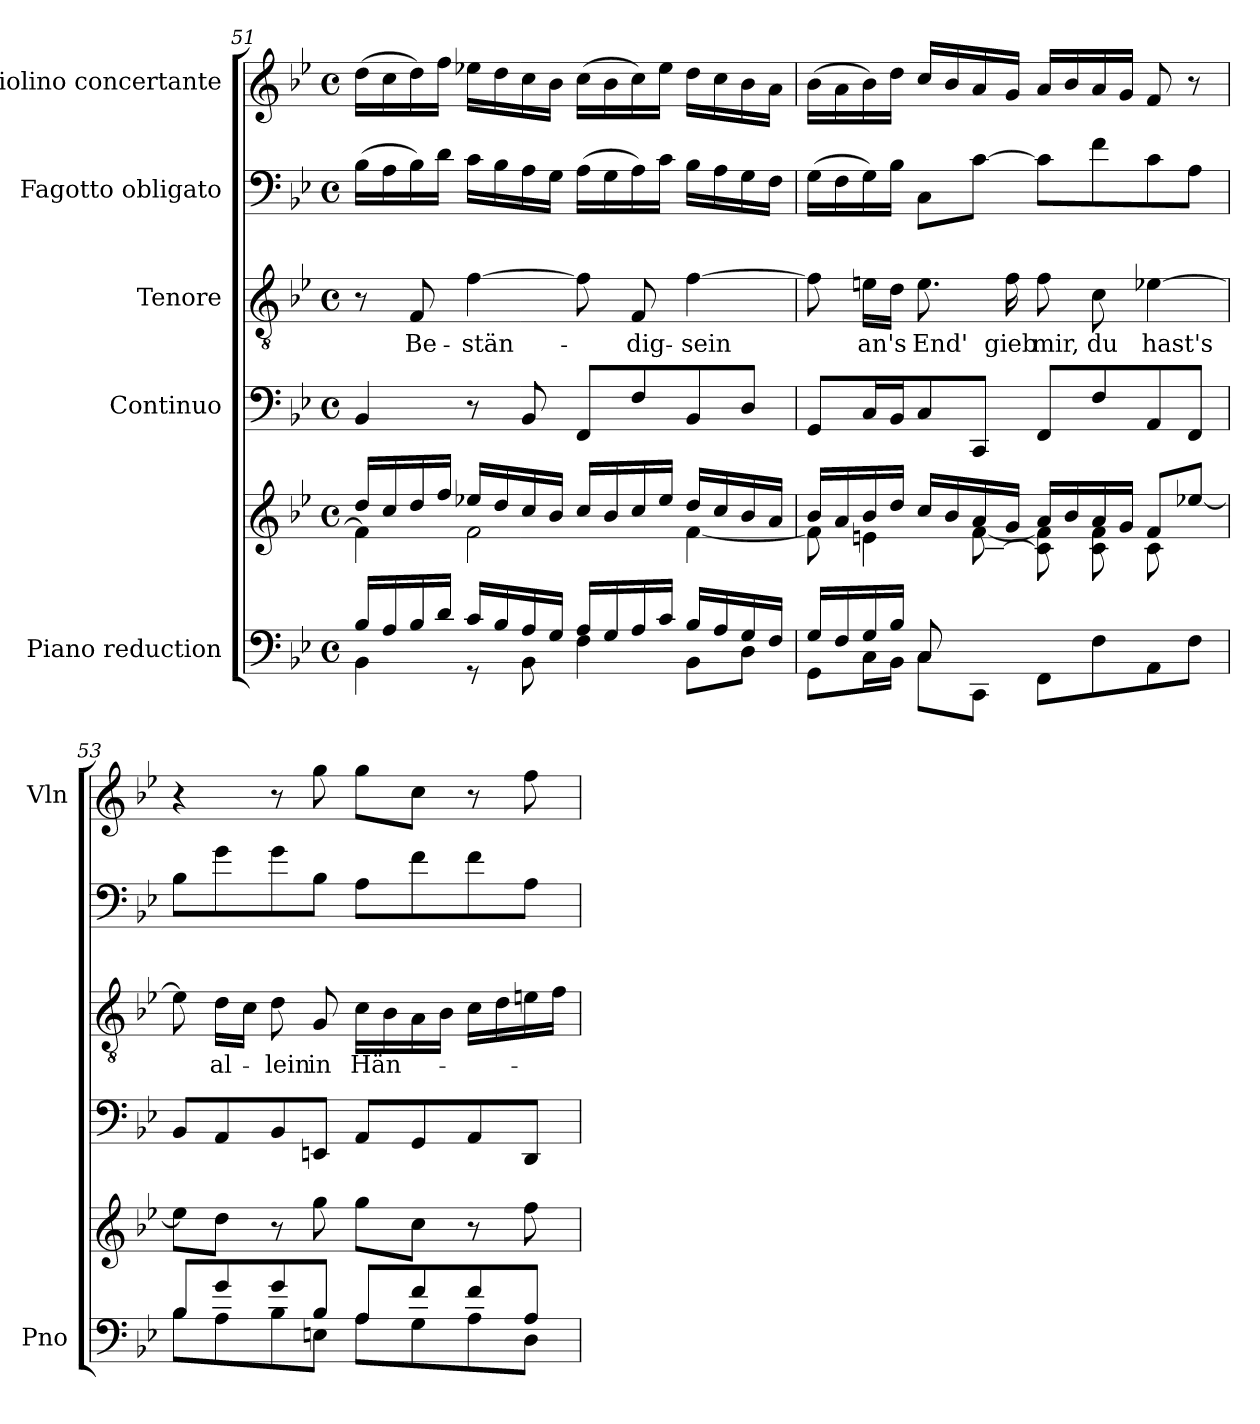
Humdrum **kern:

**kern	**kern	**kern	**kern	**text	**kern	**kern
*part5	*part5	*part4	*part3	*part3	*part2	*part1
*staff6	*staff5	*staff4	*staff3	*staff3	*staff2	*staff1
*I"Piano reduction	*	*I"Continuo	*I"Tenore	*	*I"Fagotto obligato	*I"Violino concertante
*I'Pno	*	*	*	*	*	*I'Vln
!!LO:LB:g=z
*clefF4	*clefG2	*clefF4	*clefGv2	*	*clefF4	*clefG2
*k[b-e-]	*k[b-e-]	*k[b-e-]	*k[b-e-]	*	*k[b-e-]	*k[b-e-]
*M4/4	*M4/4	*M4/4	*M4/4	*	*M4/4	*M4/4
*met(c)	*met(c)	*met(c)	*met(c)	*	*met(c)	*met(c)
=51	=51	=51	=51	=51	=51	=51
*^	*^	*	*	*	*	*
16B-/LL	4BB-\	16dd/LL	4f\]	4BB-/	8r	.	(16B-\LL	(16dd\LL
16A/	.	16cc/	.	.	.	.	16A\	16cc\
!	!	!	!	!	!	!LO:LY:b	!	!
16B-/	.	16dd/	.	.	8F/	Be-	16B-\)	16dd\)
16d/JJ	.	16ff/JJ	.	.	.	.	16d\JJ	16ff\JJ
!	!	!	!	!	!	!LO:LY:b	!	!
16c/LL	8r	16ee-X/LL	2f\	8r	[4f\	-stän-	16c\LL	16ee-X\LL
16B-/	.	16dd/	.	.	.	.	16B-\	16dd\
16A/	8BB-\	16cc/	.	8BB-/	.	.	16A\	16cc\
16G/JJ	.	16b-/JJ	.	.	.	.	16G\JJ	16b-\JJ
16A/LL	4F\	16cc/LL	.	8FF/L	8f\]	.	(16A\LL	(16cc\LL
16G/	.	16b-/	.	.	.	.	16G\	16b-\
!	!	!	!	!	!	!LO:LY:b	!	!
16A/	.	16cc/	.	8F/	8F/	-dig-	16A\)	16cc\)
16c/JJ	.	16ee-/JJ	.	.	.	.	16c\JJ	16ee-\JJ
!	!	!	!	!	!	!LO:LY:b	!	!
16B-/LL	8BB-\L	16dd/LL	[4f\	8BB-/	[4f\	-sein	16B-\LL	16dd\LL
16A/	.	16cc/	.	.	.	.	16A\	16cc\
16G/	8D\J	16b-/	.	8D/J	.	.	16G\	16b-\
16F/JJ	.	16a/JJ	.	.	.	.	16F\JJ	16a\JJ
=52	=52	=52	=52	=52	=52	=52	=52	=52
*	*^	*	*^	*	*	*	*	*
2..ryy	16G/LL	8GG\L	16b-/LL	8f\]	4.ryy	8GG/L	8f\]	.	(16G\LL	(16b-\LL
.	16F/	.	16a/	.	.	.	.	.	16F\	16a\
!	!	!	!	!	!	!	!	!LO:LY:b	!	!
.	16G/	16C\L	16b-/	4en\	.	16C/L	16en\LL	an's	16G\)	16b-\)
.	16B-/JJ	16BB-\JJ	16dd/JJ	.	.	16BB-/J	16d\JJ	.	16B-\JJ	16dd\JJ
!	!	!	!	!	!	!	!	!LO:LY:b	!	!
.	8C/L	8C\L	16cc/LL	.	.	8C/	8.e\	End'	8C\L	16cc/LL
.	.	.	16b-/	.	.	.	.	.	.	16b-/
.	8ryy	8CC\J	16a/	[8f\	[8c\J	8CC/J	.	.	[8c\J	16a/
!	!	!	!	!	!	!	!	!LO:LY:b	!	!
.	.	.	16g/JJ	.	.	.	16f\	gieb	.	16g/JJ
!	!	!	!	!	!	!	!	!LO:LY:b	!	!
.	2ryy	8FF\L	16a/LL	8c\] 8f\]L	2ryy	8FF/L	8f\	mir,	8c\L]	16a/LL
.	.	.	16b-/	.	.	.	.	.	.	16b-/
!	!	!	!	!	!	!	!	!LO:LY:b	!	!
.	.	8F\	16a/	8c\ 8f\	.	8F/	8c\	du	8f\	16a/
.	.	.	16g/JJ	.	.	.	.	.	.	16g/JJ
!	!	!	!	!	!	!	!	!LO:LY:b	!	!
.	.	8AA\	8f/L	8c\	.	8AA/	[4e-X\	hast's	8c\	8f/
8A/J	.	8F\J	[8ee-X/J	8ryy	.	8FF/J	.	.	8A\J	8r
*	*v	*v	*	*	*	*	*	*	*	*
*	*	*v	*v	*v	*	*	*	*	*
=53	=53	=53	=53	=53	=53	=53	=53
8B-/L	8B-\L	8ee-\L]	8BB-/L	8e-\]	.	8B-\L	4r
!	!	!	!	!	!LO:LY:b	!	!
8g/	8A\	8dd\J	8AA/	16d\LL	al-	8g\	.
.	.	.	.	16c\JJ	.	.	.
!	!	!	!	!	!LO:LY:b	!	!
8g/	8B-\	8r	8BB-/	8d\	-lein	8g\	8r
!	!	!	!	!	!LO:LY:b	!	!
8B-/J	8En\J	8gg\	8EEn/J	8G/	in	8B-\J	8gg\
!	!	!	!	!	!LO:LY:b	!	!
8A/L	8A\L	8gg\L	8AA/L	16c\LL	Hän-	8A\L	8gg\L
.	.	.	.	16B-\	.	.	.
8f/	8G\	8cc\J	8GG/	16A\	.	8f\	8cc\J
.	.	.	.	16B-\JJ	.	.	.
8f/	8A\	8r	8AA/	16c\LL	.	8f\	8r
.	.	.	.	16d\	.	.	.
8A/J	8D\J	8ff\	8DD/J	16en\	.	8A\J	8ff\
.	.	.	.	16f\JJ	.	.	.
*v	*v	*	*	*	*	*	*
=	=	=	=	=	=	=
*-	*-	*-	*-	*-	*-	*-
